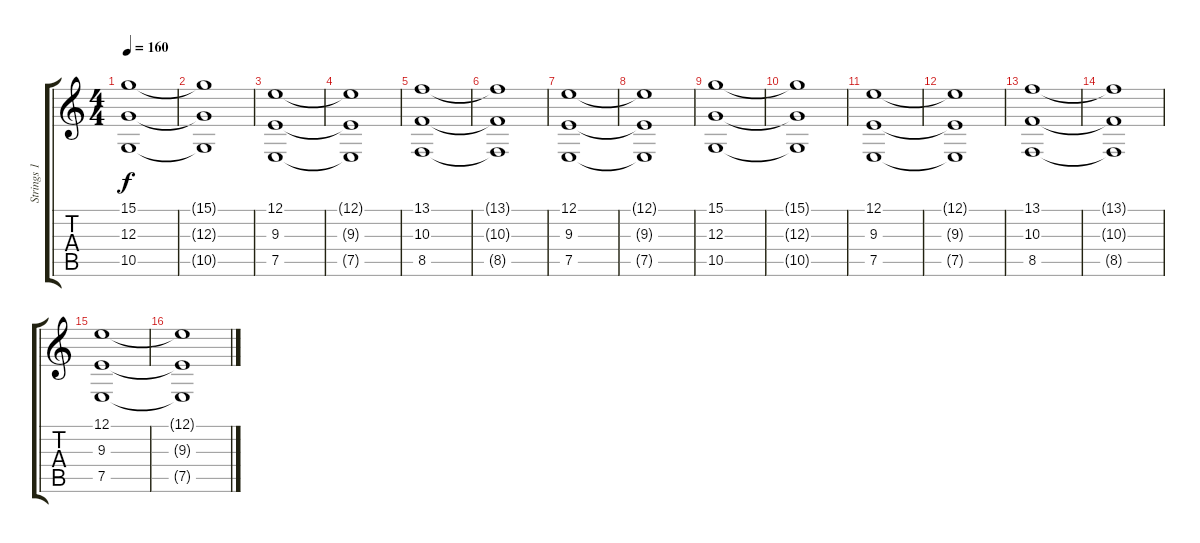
\track ("Strings 1" "Strings 1") {instrument stringensemble1}
\staff {score tabs}
\tuning (E4 B3 G3 D3 A2 E2) {hide}
\ts (4 4)
\tempo 160
\clef g2
\ks c
(15.1 12.3 10.5).1{dy f} |
(15.1{t} 12.3{t} 10.5{t}).1 |
(12.1 9.3 7.5).1 |
(12.1{t} 9.3{t} 7.5{t}).1 |
(13.1 10.3 8.5).1 |
(13.1{t} 10.3{t} 8.5{t}).1 |
(12.1 9.3 7.5).1 |
(12.1{t} 9.3{t} 7.5{t}).1 |
(15.1 12.3 10.5).1 |
(15.1{t} 12.3{t} 10.5{t}).1 |
(12.1 9.3 7.5).1 |
(12.1{t} 9.3{t} 7.5{t}).1 |
(13.1 10.3 8.5).1 |
(13.1{t} 10.3{t} 8.5{t}).1 |
(12.1 9.3 7.5).1 |
(12.1{t} 9.3{t} 7.5{t}).1
